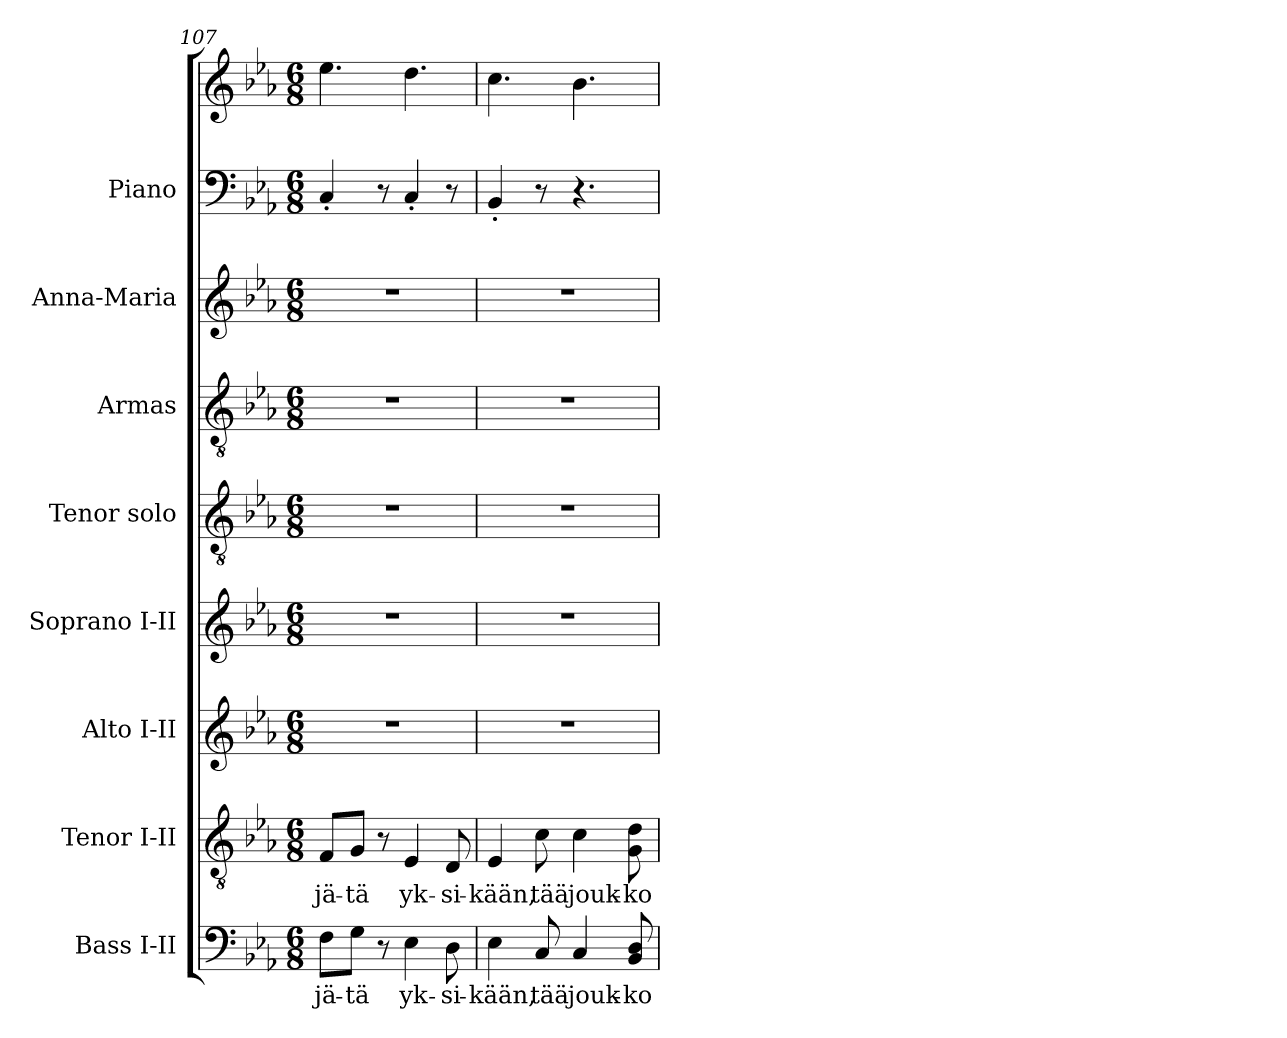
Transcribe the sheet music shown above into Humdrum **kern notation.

**kern	**text	**kern	**text	**kern	**kern	**kern	**kern	**kern	**kern	**kern
*part8	*part8	*part7	*part7	*part6	*part5	*part4	*part3	*part2	*part1	*part1
*staff9	*staff9	*staff8	*staff8	*staff7	*staff6	*staff5	*staff4	*staff3	*staff2	*staff1
*I"Bass I-II	*	*I"Tenor I-II	*	*I"Alto I-II	*I"Soprano I-II	*I"Tenor solo	*I"Armas	*I"Anna-Maria	*I"Piano	*
*I'B.	*	*I'T.	*	*I'A.	*I'S.	*I'T. Solo	*I'Armas	*I'A-M	*I'Pno.	*
*clefF4	*	*clefGv2	*	*clefG2	*clefG2	*clefGv2	*clefGv2	*clefG2	*clefF4	*clefG2
*	*	*ITrd7c12	*	*	*	*ITrd7c12	*ITrd7c12	*	*	*
*k[b-e-a-]	*	*k[b-e-a-]	*	*k[b-e-a-]	*k[b-e-a-]	*k[b-e-a-]	*k[b-e-a-]	*k[b-e-a-]	*k[b-e-a-]	*k[b-e-a-]
*E-:	*	*E-:	*	*E-:	*E-:	*E-:	*E-:	*E-:	*E-:	*E-:
*M6/8	*	*M6/8	*	*M6/8	*M6/8	*M6/8	*M6/8	*M6/8	*M6/8	*M6/8
=107	=107	=107	=107	=107	=107	=107	=107	=107	=107	=107
!	!LO:LY:b:color=#000000	!	!	!	!	!	!	!	!	!
!	!	!	!LO:LY:b:color=#000000	!LO:N:vis=1	!LO:N:vis=1	!LO:N:vis=1	!LO:N:vis=1	!LO:N:vis=1	!	!
8Fi\L	jä-	8FFi/L	jä-	2.r	2.r	2.r	2.r	2.r	4C'i/	4.ee-i\
!	!LO:LY:b:color=#000000	!	!	!	!	!	!	!	!	!
!	!	!	!LO:LY:b:color=#000000	!	!	!	!	!	!	!
8Gi\J	-tä	8GGi/J	-tä	.	.	.	.	.	.	.
8r	.	8r	.	.	.	.	.	.	8r	.
!	!LO:LY:b:color=#000000	!	!	!	!	!	!	!	!	!
!	!	!	!LO:LY:b:color=#000000	!	!	!	!	!	!	!
4E-i\	yk-	4EE-i/	yk-	.	.	.	.	.	4C'i/	4.ddi\
!	!LO:LY:b:color=#000000	!	!	!	!	!	!	!	!	!
!	!	!	!LO:LY:b:color=#000000	!	!	!	!	!	!	!
8Di\	-si-	8DDi/	-si-	.	.	.	.	.	8r	.
!!LO:PB:g=z
=108	=108	=108	=108	=108	=108	=108	=108	=108	=108	=108
!	!LO:LY:b:color=#000000	!	!	!	!	!	!	!	!	!
!	!	!	!LO:LY:b:color=#000000	!LO:N:vis=1	!LO:N:vis=1	!LO:N:vis=1	!LO:N:vis=1	!LO:N:vis=1	!	!
4E-i\	-kään,	4EE-i/	-kään,	2.r	2.r	2.r	2.r	2.r	4BB-'i/	4.cci\
!	!LO:LY:b:color=#000000	!	!	!	!	!	!	!	!	!
!	!	!	!LO:LY:b:color=#000000	!	!	!	!	!	!	!
8Ci/	tää	8Ci\	tää	.	.	.	.	.	8r	.
!	!LO:LY:b:color=#000000	!	!	!	!	!	!	!	!	!
!	!	!	!LO:LY:b:color=#000000	!	!	!	!	!	!	!
4Ci/	jouk-	4Ci\	jouk-	.	.	.	.	.	4.r	4.b-i\
!	!LO:LY:b:color=#000000	!	!	!	!	!	!	!	!	!
!	!	!	!LO:LY:b:color=#000000	!	!	!	!	!	!	!
8BB-i/ 8Di	-ko-	8GGi\ 8Di	-ko-	.	.	.	.	.	.	.
=	=	=	=	=	=	=	=	=	=	=
*-	*-	*-	*-	*-	*-	*-	*-	*-	*-	*-
